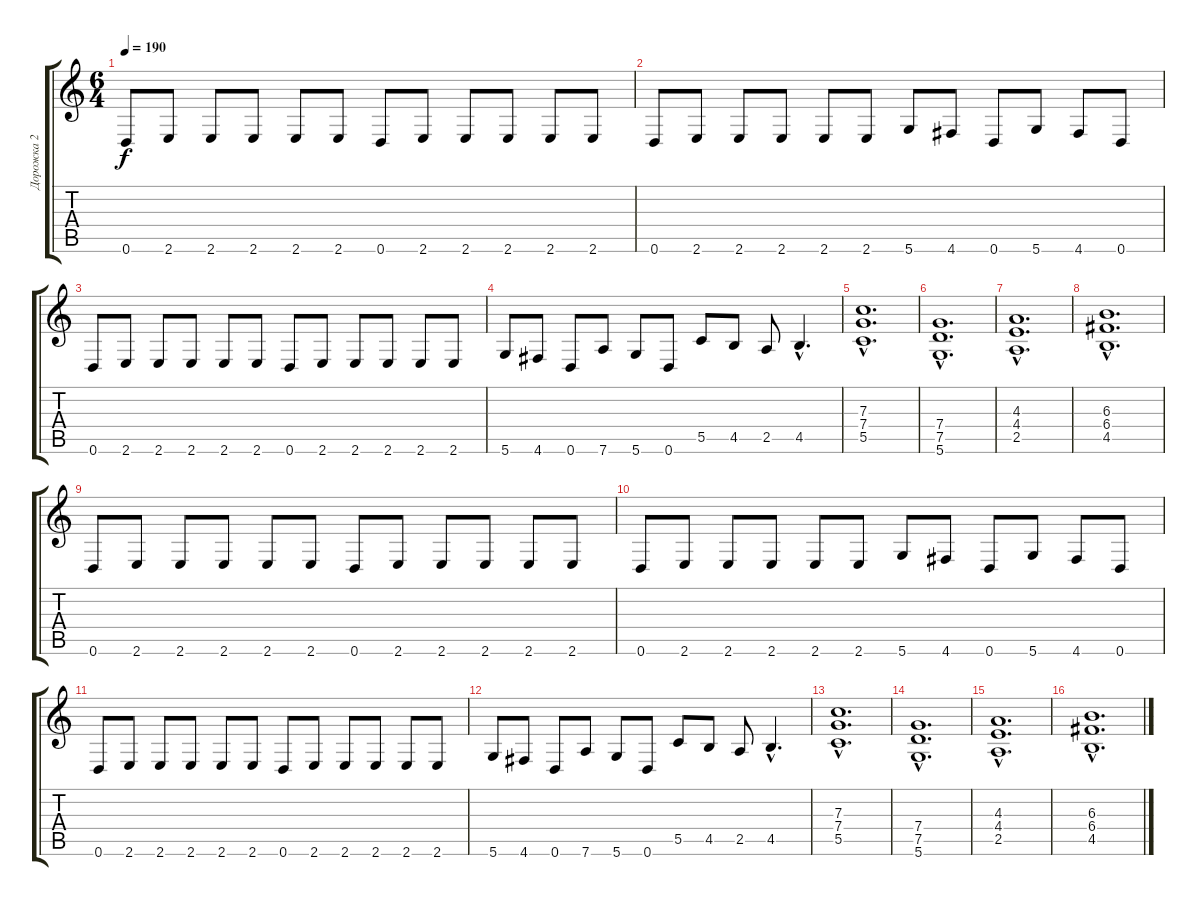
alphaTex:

\track ("Дорожка 2" "Дорожка 2") {instrument overdrivenguitar}
\staff {score tabs}
\tuning (D4 A3 F3 C3 G2 D2) {hide}
\ts (6 4)
\tempo 190
\clef g2
\ks c
0.6.8{dy f} 2.6.8 2.6.8 2.6.8 2.6.8 2.6.8 0.6.8 2.6.8 2.6.8 2.6.8 2.6.8 2.6.8 |
0.6.8 2.6.8 2.6.8 2.6.8 2.6.8 2.6.8 5.6.8 4.6.8 0.6.8 5.6.8 4.6.8 0.6.8 |
0.6.8 2.6.8 2.6.8 2.6.8 2.6.8 2.6.8 0.6.8 2.6.8 2.6.8 2.6.8 2.6.8 2.6.8 |
5.6.8 4.6.8 0.6.8 7.6.8 5.6.8 0.6.8 5.5.8 4.5.8 2.5.8 4.5{hac}.4{d} |
(7.3{hac} 7.4{hac} 5.5{hac}).1{d} |
(7.4{hac} 7.5{hac} 5.6{hac}).1{d} |
(4.3{hac} 4.4{hac} 2.5{hac}).1{d} |
(6.3{hac} 6.4{hac} 4.5{hac}).1{d} |
0.6.8 2.6.8 2.6.8 2.6.8 2.6.8 2.6.8 0.6.8 2.6.8 2.6.8 2.6.8 2.6.8 2.6.8 |
0.6.8 2.6.8 2.6.8 2.6.8 2.6.8 2.6.8 5.6.8 4.6.8 0.6.8 5.6.8 4.6.8 0.6.8 |
0.6.8 2.6.8 2.6.8 2.6.8 2.6.8 2.6.8 0.6.8 2.6.8 2.6.8 2.6.8 2.6.8 2.6.8 |
5.6.8 4.6.8 0.6.8 7.6.8 5.6.8 0.6.8 5.5.8 4.5.8 2.5.8 4.5{hac}.4{d} |
(7.3{hac} 7.4{hac} 5.5{hac}).1{d} |
(7.4{hac} 7.5{hac} 5.6{hac}).1{d} |
(4.3{hac} 4.4{hac} 2.5{hac}).1{d} |
(6.3{hac} 6.4{hac} 4.5{hac}).1{d}
